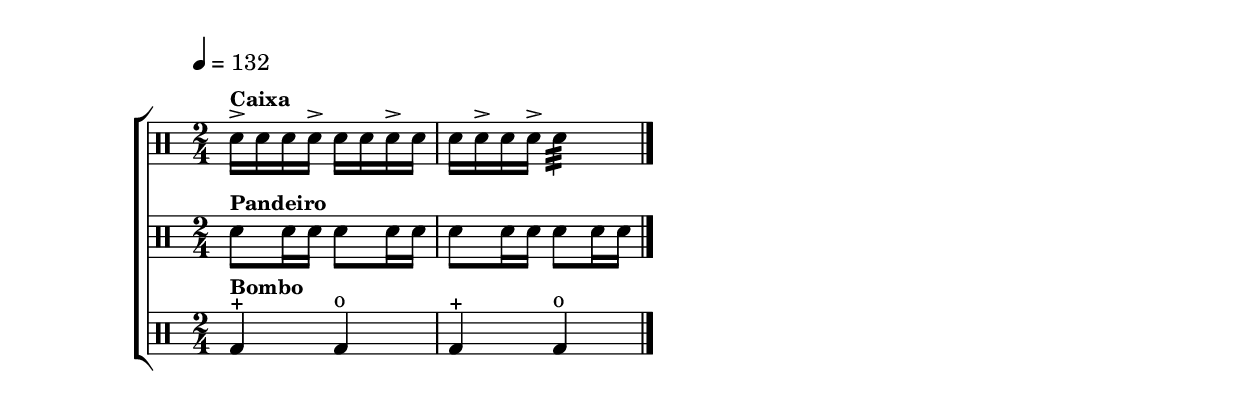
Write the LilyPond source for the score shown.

%-*- coding: utf-8 -*-

\version "2.16.0"

                                %\header {title = "Frevo"}

\new ChoirStaff <<

  \drummode <<


    \drums {
      \override Staff.TimeSignature #'style = #'()
      \time 2/4

      \override Score.MetronomeMark #'padding = #5
      \tempo 4=132

      sn16->^\markup {\small \bold {Caixa}} sn sn sn->
      sn sn sn-> sn
      sn sn-> sn sn->
      sn4:32

      \bar "|."
    }



    \drums {
      \override Staff.TimeSignature #'style = #'()
      \time 2/4

      sn8^\markup {\small \bold {Pandeiro}} sn16 sn16
      sn8 sn16 sn
      sn8 sn16 sn
      sn8 sn16 sn

      \bar "|."
    }


                                % \drums {
                                % \time 2/4

                                % sn16^o^\markup {\small \bold {Triângulo}} sn-+ sn-+ sn^o sn-+ sn-+  sn8-+

                                % \bar "|."
                                % }



    \drums {
      \override Staff.TimeSignature #'style = #'()
      \time 2/4

      bd4-+^\markup {\small \bold {Bombo}} bd^o bd-+ bd^o
      \bar "|."
    }


                                % \drums {
                                % \override Staff.TimeSignature #'style = #'()
                                % \time 2/4

                                % sn16^o^\markup {\small \bold {Atabaque}} sn8-+ sn16-+ sn8^o sn-+
                                % sn16^o sn8-+ sn16-+ sn8^o sn-+
                                % sn16^o sn8-+ sn16-+ sn8^o sn-+
                                % sn16^o sn8-+ sn16-+ sn8^o sn-+


                                % \bar "|."
                                % }


  >>

>>

